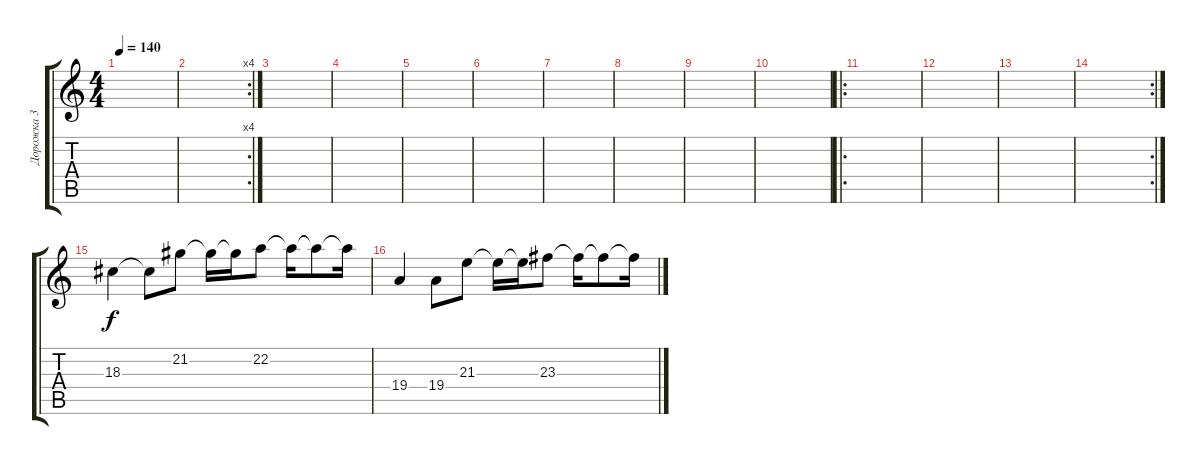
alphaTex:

\track ("Дорожка 3" "Дорожка 3") {instrument honkytonkpiano}
\staff {score tabs}
\tuning (E4 B3 G3 D3 A2 E2) {hide}
\ts (4 4)
\tempo 140
\clef g2
\ks c
|
\rc 4
|
|
|
|
|
|
|
|
|
\ro
|
|
|
\rc 2
|
18.3.4 18.3{t}.8 21.2.8 21.2{t}.16 21.2{t}.16 22.2.8 22.2{t}.16 22.2{t}.8 22.2{t}.16 |
19.4.4 19.4.8 21.3.8 21.3{t}.16 21.3{t}.16 23.3.8 23.3{t}.16 23.3{t}.8 23.3{t}.16
